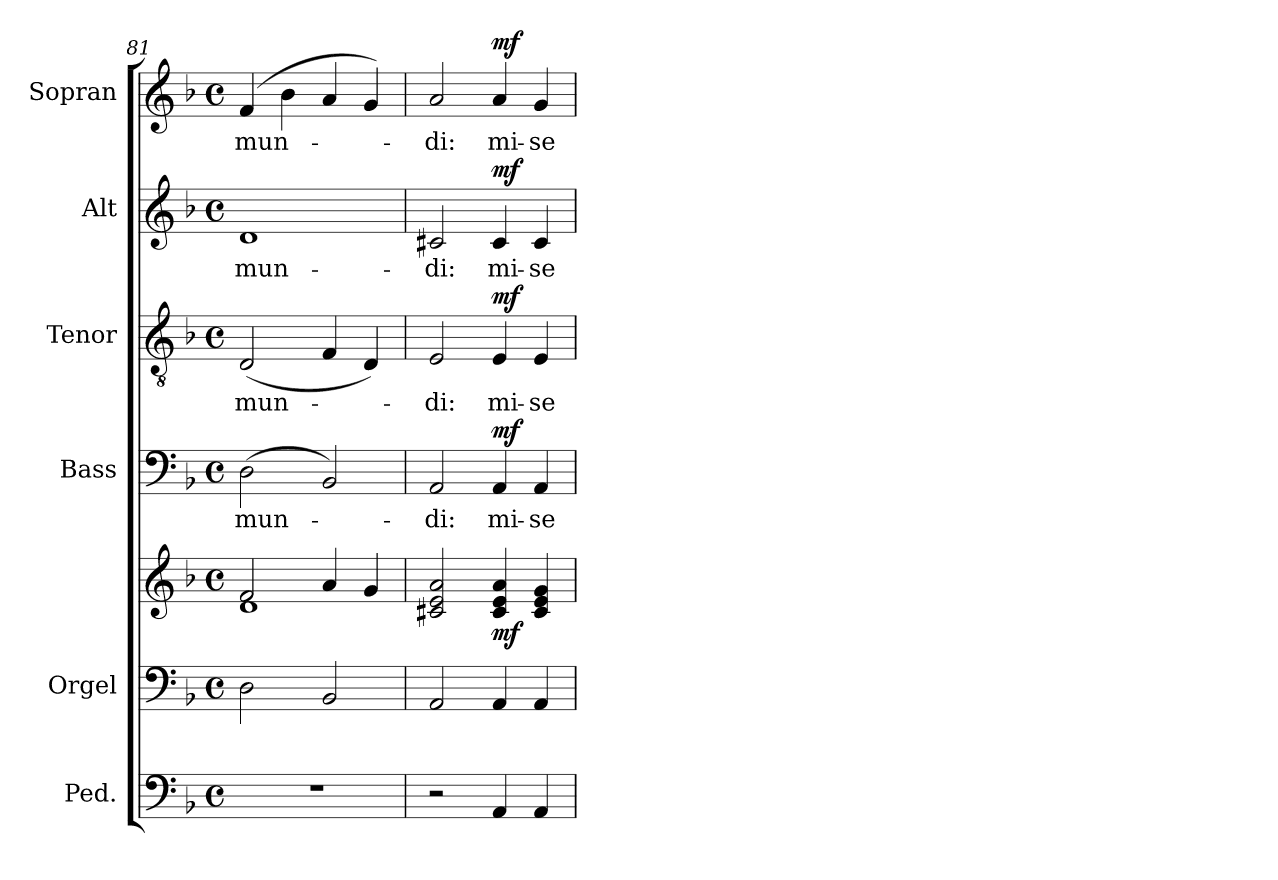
**kern	**kern	**kern	**dynam	**kern	**text	**dynam	**kern	**text	**dynam	**kern	**text	**dynam	**kern	**text	**dynam
*part6	*part5	*part5	*part5	*part4	*part4	*part4	*part3	*part3	*part3	*part2	*part2	*part2	*part1	*part1	*part1
*staff7	*staff6	*staff5	*staff5/6	*staff4	*staff4	*staff4	*staff3	*staff3	*staff3	*staff2	*staff2	*staff2	*staff1	*staff1	*staff1
*I"Ped.	*I"Orgel	*	*	*I"Bass	*	*	*I"Tenor	*	*	*I"Alt	*	*	*I"Sopran	*	*
*	*I'Org.	*	*	*I'B.	*	*	*I'T.	*	*	*I'A.	*	*	*I'S.	*	*
*clefF4	*clefF4	*clefG2	*	*clefF4	*	*	*clefGv2	*	*	*clefG2	*	*	*clefG2	*	*
*ITrd7c12	*	*	*	*	*	*	*	*	*	*	*	*	*	*	*
*k[b-]	*k[b-]	*k[b-]	*	*k[b-]	*	*	*k[b-]	*	*	*k[b-]	*	*	*k[b-]	*	*
*F:	*F:	*F:	*	*F:	*	*	*F:	*	*	*F:	*	*	*F:	*	*
*M4/4	*M4/4	*M4/4	*	*M4/4	*	*	*M4/4	*	*	*M4/4	*	*	*M4/4	*	*
*met(c)	*met(c)	*met(c)	*	*met(c)	*	*	*met(c)	*	*	*met(c)	*	*	*met(c)	*	*
=81	=81	=81	=81	=81	=81	=81	=81	=81	=81	=81	=81	=81	=81	=81	=81
*	*	*^	*	*	*	*	*	*	*	*	*	*	*	*	*
!	!	!	!	!	!	!LO:LY:b	!	!	!LO:LY:b	!	!	!LO:LY:b	!	!	!LO:LY:b	!
1r	2D\	2f/	1d	.	(>2D\	mun-	.	(<2D/	mun-	.	1d	mun-	.	(4f/	mun-	.
.	.	.	.	.	.	.	.	.	.	.	.	.	.	4b-\	.	.
.	2BB-/	4a/	.	.	2BB-/)	.	.	4F/	.	.	.	.	.	4a/	.	.
.	.	4g/	.	.	.	.	.	4D/)	.	.	.	.	.	4g/)	.	.
*	*	*v	*v	*	*	*	*	*	*	*	*	*	*	*	*	*
=82	=82	=82	=82	=82	=82	=82	=82	=82	=82	=82	=82	=82	=82	=82	=82
!	!	!	!	!	!LO:LY:b	!	!	!LO:LY:b	!	!	!LO:LY:b	!	!	!LO:LY:b	!
2r	2AA/	2c#X/ 2e/ 2a/	.	2AA/	-di:	.	2E/	-di:	.	2c#X/	-di:	.	2a/	-di:	.
!	!	!	!LO:DY:b	!	!LO:LY:b	!LO:DY:a	!	!LO:LY:b	!LO:DY:a	!	!LO:LY:b	!LO:DY:a	!	!LO:LY:b	!LO:DY:a
4AAA/	4AA/	4c#/ 4e/ 4a/	mf	4AA/	mi-	mf	4E/	mi-	mf	4c#/	mi-	mf	4a/	mi-	mf
!	!	!	!	!	!LO:LY:b	!	!	!LO:LY:b	!	!	!LO:LY:b	!	!	!LO:LY:b	!
4AAA/	4AA/	4c#/ 4e/ 4g/	.	4AA/	-se-	.	4E/	-se-	.	4c#/	-se-	.	4g/	-se-	.
=	=	=	=	=	=	=	=	=	=	=	=	=	=	=	=
*-	*-	*-	*-	*-	*-	*-	*-	*-	*-	*-	*-	*-	*-	*-	*-
